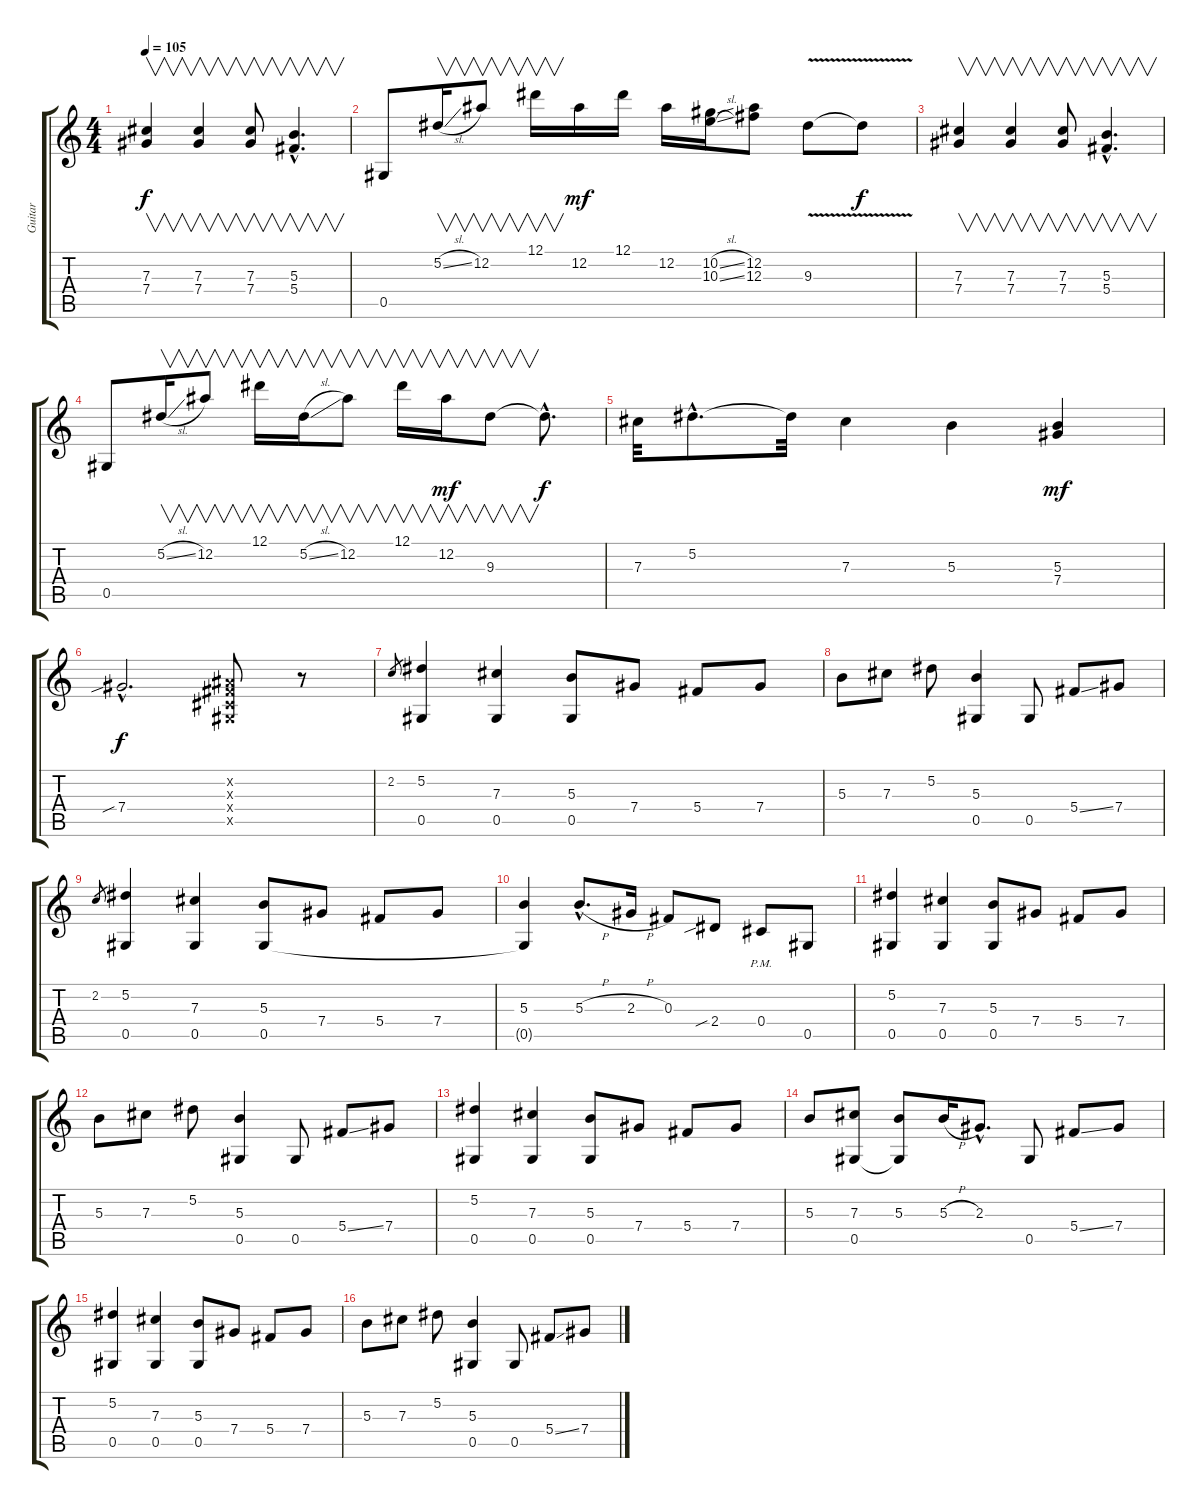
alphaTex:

\track ("Guitar" "Guitar") {instrument distortionguitar}
\staff {score tabs}
\tuning (Eb4 Bb3 Gb3 Db3 Ab2 Eb2) {hide}
\ts (4 4)
\tempo 105
\clef g2
\ks c
(7.3 7.4).4{v dy f} (7.3 7.4).4{v} (7.3 7.4).8{v} (5.3{hac} 5.4{hac}).4{v d} |
0.5.8 5.2{sl}.16{v} 12.2.8{v} 12.1.16{v} 12.2.16{dy mf} 12.1.16 12.2.16 (10.2{sl} 10.3{sl}).16 (12.2 12.3).8 9.3{v}.8 9.3{t}.8{dy f} |
(7.3 7.4).4{v} (7.3 7.4).4{v} (7.3 7.4).8{v} (5.3{hac} 5.4{hac}).4{v d} |
0.5.8 5.2{sl}.16{v} 12.2.8{v} 12.1.16{v} 5.2{sl}.16{v} 12.2.8{v} 12.1.16{v} 12.2.16{v dy mf} 9.3.8{v} 9.3{hac t}.8{d dy f} |
7.3.32 5.2{hac}.8{d} 5.2{t}.32 7.3.4 5.3.4 (5.3 7.4).4{dy mf} |
7.4{sib hac}.2{d dy f} (0.2{x} 0.3{x} 0.4{x} 0.5{x}).8 r.8 |
2.2.8{gr} (5.2 0.5).4 (7.3 0.5).4 (5.3 0.5).8 7.4.8 5.4.8 7.4.8 |
5.3.8 7.3.8 5.2.8 (5.3 0.5).4 0.5.8 5.4{ss}.8 7.4.8 |
2.2.8{gr} (5.2 0.5).4 (7.3 0.5).4 (5.3 0.5).8 7.4.8 5.4.8 7.4.8 |
(5.3 0.5{t}).4 5.3{h hac}.8{d} 2.3{h}.16 0.3.8 2.4{sib}.8 0.4{pm}.8 0.5.8 |
(5.2 0.5).4 (7.3 0.5).4 (5.3 0.5).8 7.4.8 5.4.8 7.4.8 |
5.3.8 7.3.8 5.2.8 (5.3 0.5).4 0.5.8 5.4{ss}.8 7.4.8 |
(5.2 0.5).4 (7.3 0.5).4 (5.3 0.5).8 7.4.8 5.4.8 7.4.8 |
5.3.8 (7.3 0.5).8 (5.3 0.5{t}).8 5.3{h}.16 2.3{hac}.8{d} 0.5.8 5.4{ss}.8 7.4.8 |
(5.2 0.5).4 (7.3 0.5).4 (5.3 0.5).8 7.4.8 5.4.8 7.4.8 |
5.3.8 7.3.8 5.2.8 (5.3 0.5).4 0.5.8 5.4{ss}.8 7.4.8
